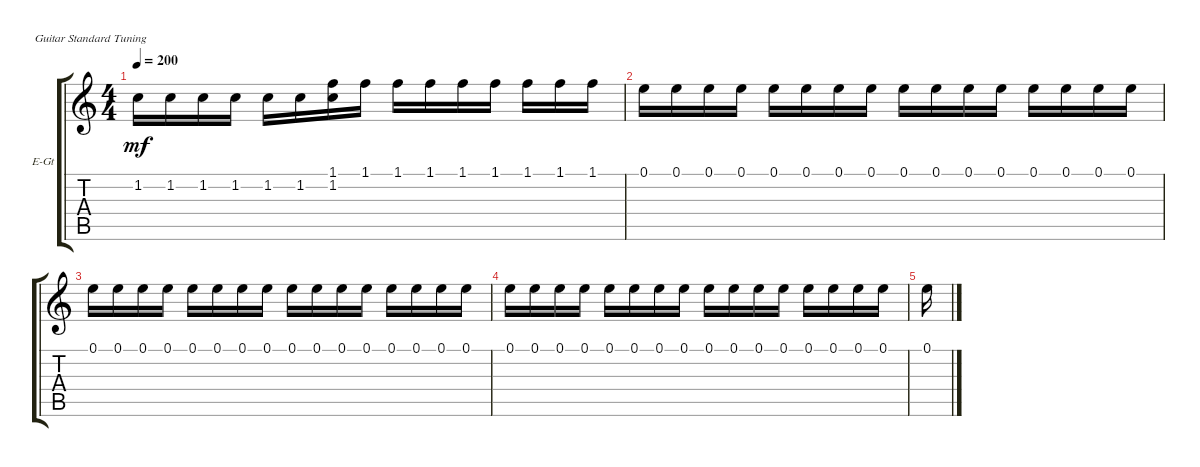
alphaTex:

\defaultSystemsLayout 4
\bracketExtendMode groupsimilarinstruments
\firstSystemTrackNameOrientation horizontal
\otherSystemsTrackNameOrientation horizontal
\track ("Electric Guitar" "E-Gt") {instrument distortionguitar}
\staff {score tabs}
\tuning (E4 B3 G3 D3 A2 E2)
\ts (4 4)
\tempo 200
\clef g2
\ks c
1.2.16{dy mf} 1.2.16 1.2.16 1.2.16 1.2.16 1.2.16 (1.2 1.1).16 1.1.16 1.1.16 1.1.16 1.1.16 1.1.16 1.1.16 1.1.16 1.1.16 |
0.1.16 0.1.16 0.1.16 0.1.16 0.1.16 0.1.16 0.1.16 0.1.16 0.1.16 0.1.16 0.1.16 0.1.16 0.1.16 0.1.16 0.1.16 0.1.16 |
0.1.16 0.1.16 0.1.16 0.1.16 0.1.16 0.1.16 0.1.16 0.1.16 0.1.16 0.1.16 0.1.16 0.1.16 0.1.16 0.1.16 0.1.16 0.1.16 |
0.1.16 0.1.16 0.1.16 0.1.16 0.1.16 0.1.16 0.1.16 0.1.16 0.1.16 0.1.16 0.1.16 0.1.16 0.1.16 0.1.16 0.1.16 0.1.16 |
0.1.16
